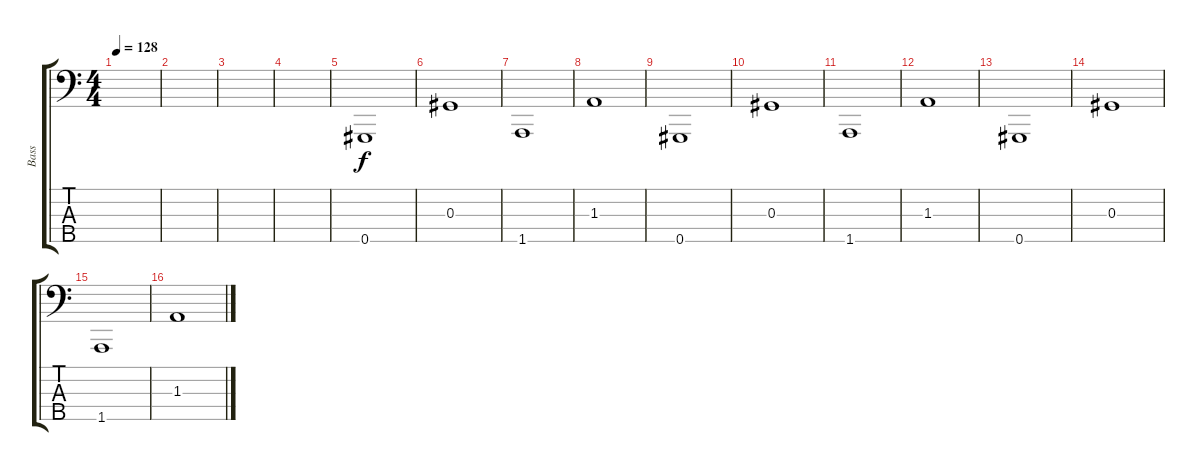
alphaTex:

\track ("Bass" "Bass") {instrument electricbasspick}
\staff {score tabs}
\tuning (Gb2 Db2 Ab1 Eb1 Ab0) {hide}
\ts (4 4)
\tempo 128
\clef f4
\ks c
|
|
|
|
0.5.1 |
0.3.1 |
1.5.1 |
1.3.1 |
0.5.1 |
0.3.1 |
1.5.1 |
1.3.1 |
0.5.1 |
0.3.1 |
1.5.1 |
1.3.1
